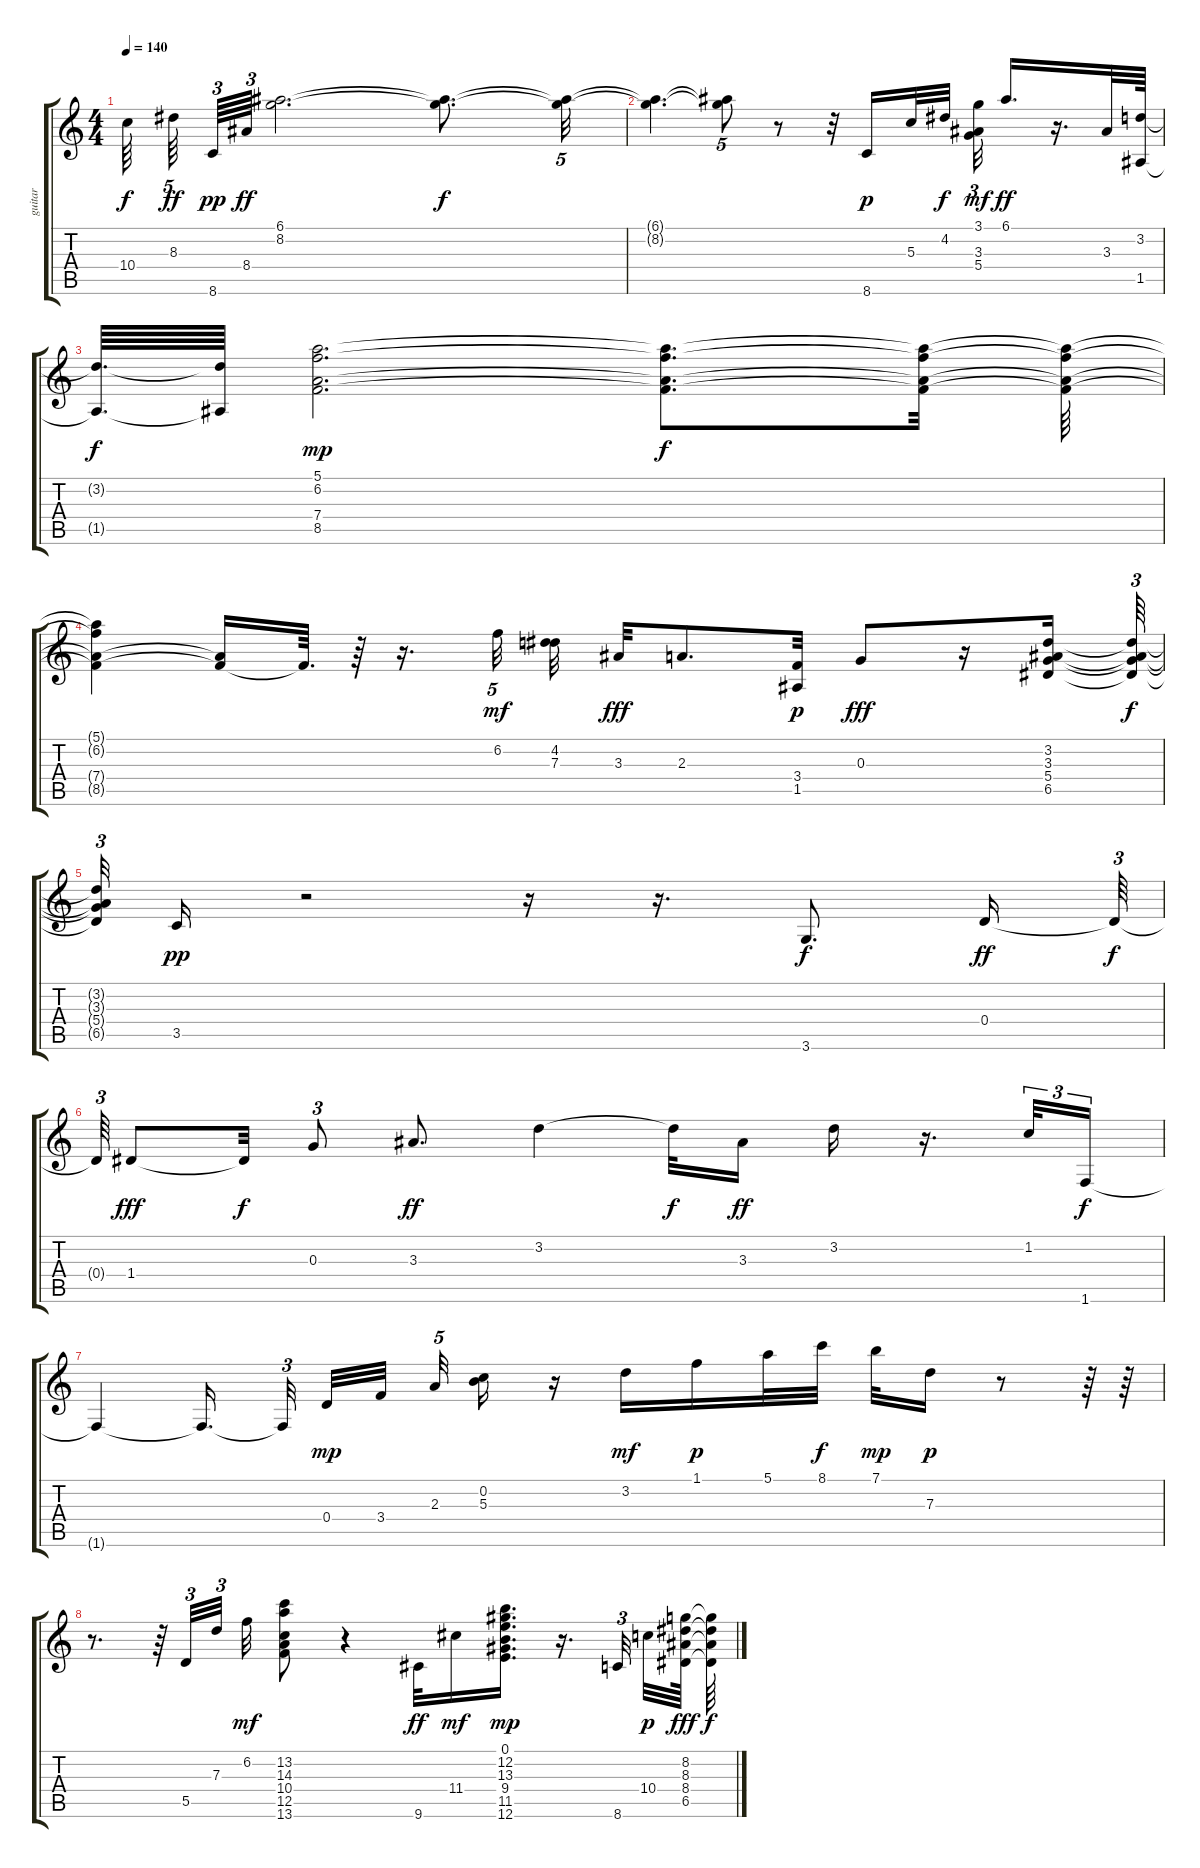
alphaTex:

\track ("guitar" "guitar") {instrument acousticguitarnylon}
\staff {score tabs}
\tuning (E4 B3 G3 D3 A2 E2) {hide}
\ts (4 4)
\tempo 140
\clef g2
\ks c
10.4{t}.64{dy f} 8.3.64{tu (5 4) dy ff} 8.6.64{tu (3 2) dy pp} 8.4.64{tu (3 2) dy ff} (6.1 8.2).2{d} (6.1{t} 8.2{t}).8{d dy f} (6.1{t} 8.2{t}).32{tu (5 4)} |
(6.1{t} 8.2{t}).4{d} (6.1{t} 8.2{t}).8{tu (5 4)} r.8 r.32 8.6.16{dy p} 5.3.32 4.2.32{dy f} (3.1 3.3 5.4).32{tu (3 2) dy mf} 6.1.16{d dy ff} r.16{d} 3.3.32 (3.2 1.5).64 |
(3.2{t} 1.5{t}).64{d dy f} (3.2{t} 1.5{t}).64 (5.1 6.2 7.4 8.5).2{d dy mp} (5.1{t} 6.2{t} 7.4{t} 8.5{t}).8{d dy f} (5.1{t} 6.2{t} 7.4{t} 8.5{t}).32 (5.1{t} 6.2{t} 7.4{t} 8.5{t}).64 |
(5.1{t} 6.2{t} 7.4{t} 8.5{t}).4 (7.4{t} 8.5{t}).16 8.5{t}.64{d} r.64 r.16{d} 6.2.32{tu (5 4) dy mf} (4.2 7.3).32 3.3.32{dy fff} 2.3.8{d} (3.4 1.5).32{dy p} 0.3.8{dy fff} r.16 (3.2 3.3 5.4 6.5).16 (3.2{t} 3.3{t} 5.4{t} 6.5{t}).64{tu (3 2) dy f} |
(3.2{t} 3.3{t} 5.4{t} 6.5{t}).32{tu (3 2)} 3.5.16{dy pp} r.2 r.16 r.16{d} 3.6.8{d dy f} 0.4.16{dy ff} 0.4{t}.64{tu (3 2) dy f} |
0.4{t}.64{tu (3 2)} 1.4.8{dy fff} 1.4{t}.32{dy f} 0.3.8{tu (3 2)} 3.3.8{d dy ff} 3.2.4 3.2{t}.32{dy f} 3.3.16{dy ff} 3.2.16 r.16{d} 1.2.32{tu (3 2)} 1.6.16{tu (3 2) dy f} |
1.6{t}.4 1.6{t}.16{d} 1.6{t}.32{tu (3 2)} 0.4.32{dy mp} 3.4.32 2.3.32{tu (5 4)} (0.2 5.3).16 r.16 3.2.16{dy mf} 1.1.16{dy p} 5.1.32 8.1.32{dy f} 7.1.32{dy mp} 7.3.16{dy p} r.8 r.64 r.64 |
r.8{d} r.64 5.5.32{tu (3 2)} 7.3.32{tu (3 2)} 6.2.32{dy mf} (13.2 14.3 10.4 12.5 13.6).8 r.4 9.6.32{dy ff} 11.4.16{dy mf} (0.1 12.2 13.3 9.4 11.5 12.6).16{d dy mp} r.16{d} 8.6.32{tu (3 2)} 10.4.32{dy p} (8.2 8.3 8.4 6.5).64{dy fff} (8.2{t} 8.3{t} 8.4{t} 6.5{t}).64{dy f}
